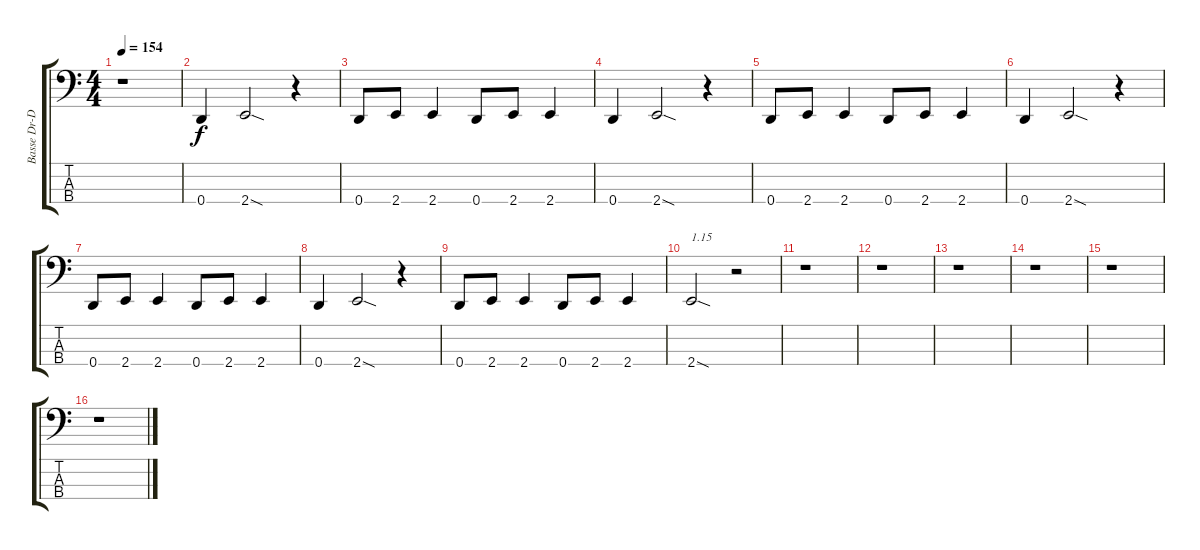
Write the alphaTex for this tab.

\track ("Basse Dr-D" "Basse Dr-D") {instrument electricbasspick}
\staff {score tabs}
\tuning (G2 D2 A1 D1) {hide}
\ts (4 4)
\tempo 154
\clef f4
\ks c
r.1{dy f} |
0.4.4 2.4{sod}.2 r.4 |
0.4.8 2.4.8 2.4.4 0.4.8 2.4.8 2.4.4 |
0.4.4 2.4{sod}.2 r.4 |
0.4.8 2.4.8 2.4.4 0.4.8 2.4.8 2.4.4 |
0.4.4 2.4{sod}.2 r.4 |
0.4.8 2.4.8 2.4.4 0.4.8 2.4.8 2.4.4 |
0.4.4 2.4{sod}.2 r.4 |
0.4.8 2.4.8 2.4.4 0.4.8 2.4.8 2.4.4 |
2.4{sod}.2{txt "1.15"} r.2 |
r.1 |
r.1 |
r.1 |
r.1 |
r.1 |
r.1
